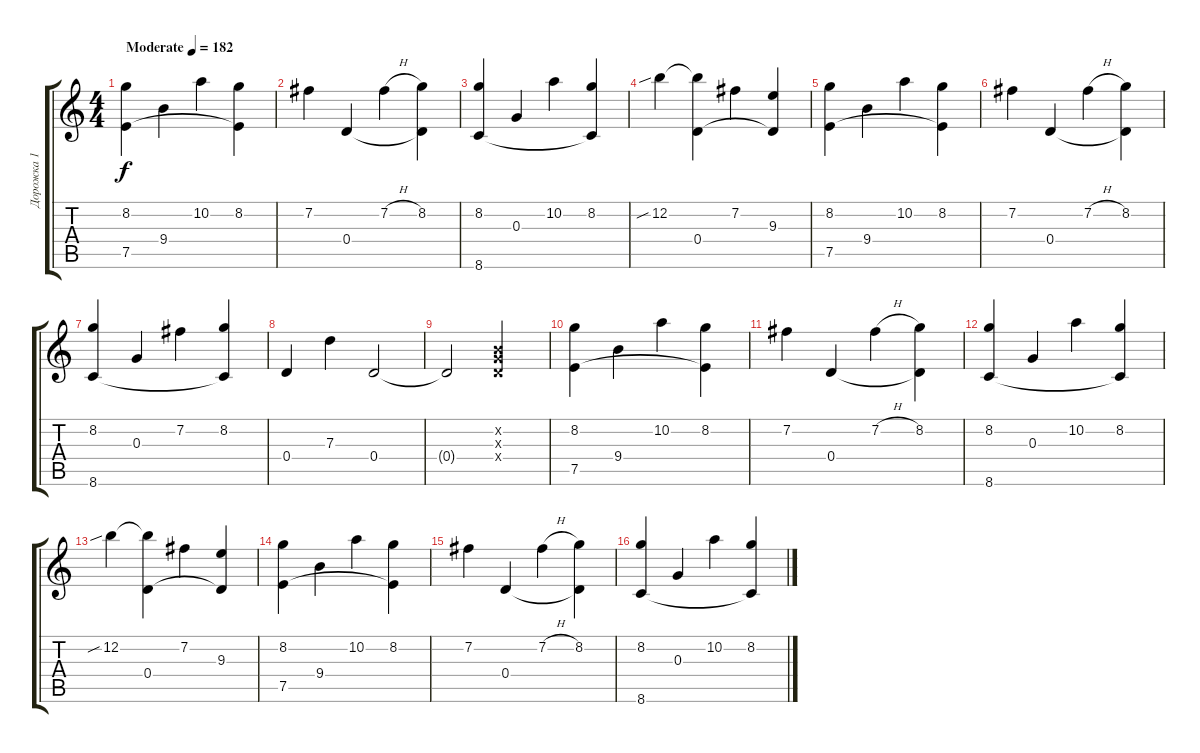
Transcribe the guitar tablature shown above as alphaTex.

\track ("Дорожка 1" "Дорожка 1") {instrument acousticguitarsteel}
\staff {score tabs}
\tuning (E4 B3 G3 D3 A2 E2) {hide}
\ts (4 4)
\tempo (182 "Moderate")
\clef g2
\ks c
(8.2 7.5).4{dy f instrument acousticguitarsteel} 9.4.4 10.2.4 (8.2 7.5{t}).4 |
7.2.4 0.4.4 7.2{h}.4 (8.2 0.4{t}).4 |
(8.2 8.6).4 0.3.4 10.2.4 (8.2 8.6{t}).4 |
12.2{sib}.4 (12.2{t} 0.4).4 7.2.4 (9.3 0.4{t}).4 |
(8.2 7.5).4 9.4.4 10.2.4 (8.2 7.5{t}).4 |
7.2.4 0.4.4 7.2{h}.4 (8.2 0.4{t}).4 |
(8.2 8.6).4 0.3.4 7.2.4 (8.2 8.6{t}).4 |
0.4.4 7.3.4 0.4.2 |
0.4{t}.2 (0.2{x} 0.3{x} 0.4{x}).2 |
(8.2 7.5).4 9.4.4 10.2.4 (8.2 7.5{t}).4 |
7.2.4 0.4.4 7.2{h}.4 (8.2 0.4{t}).4 |
(8.2 8.6).4 0.3.4 10.2.4 (8.2 8.6{t}).4 |
12.2{sib}.4 (12.2{t} 0.4).4 7.2.4 (9.3 0.4{t}).4 |
(8.2 7.5).4 9.4.4 10.2.4 (8.2 7.5{t}).4 |
7.2.4 0.4.4 7.2{h}.4 (8.2 0.4{t}).4 |
(8.2 8.6).4 0.3.4 10.2.4 (8.2 8.6{t}).4
